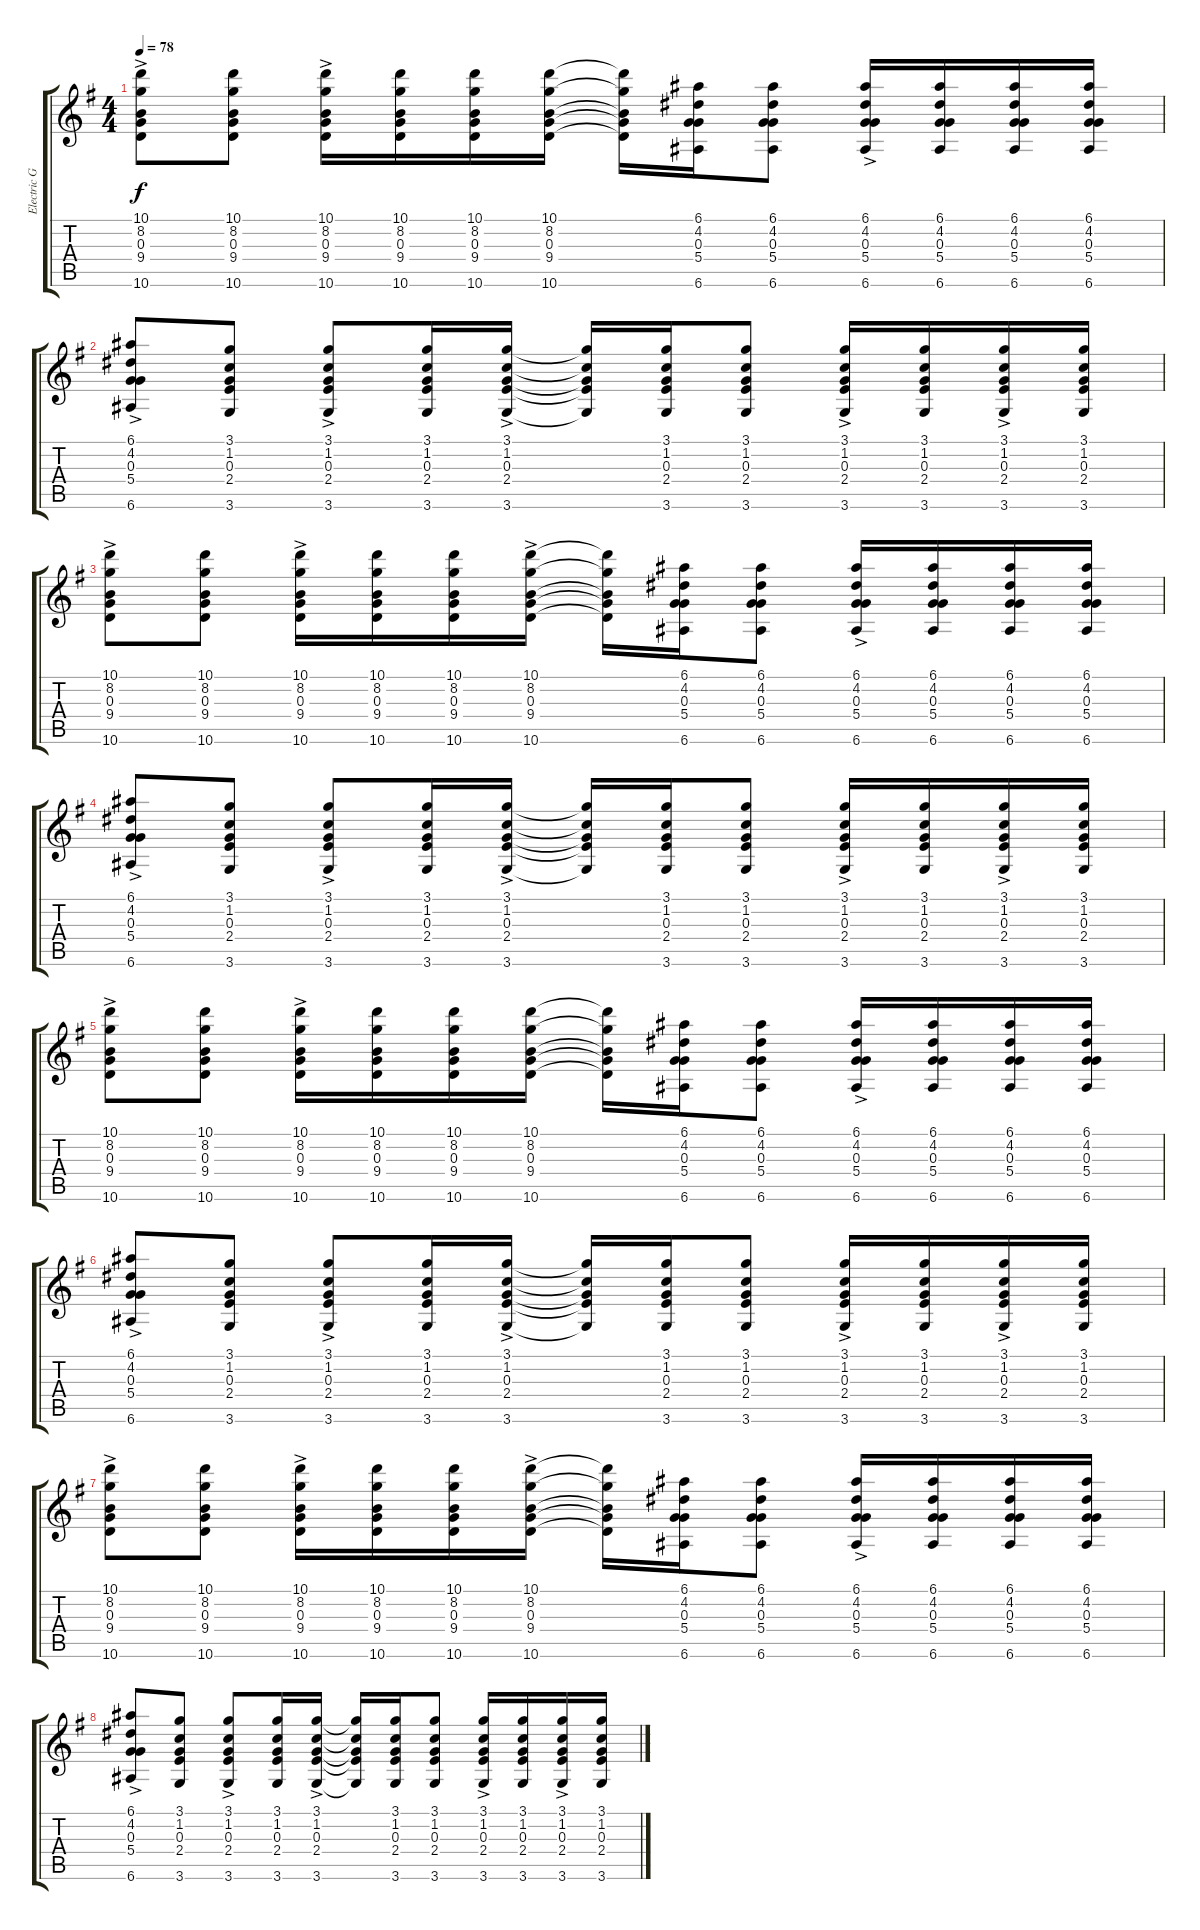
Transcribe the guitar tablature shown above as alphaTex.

\track ("Electric Guitar - Rhythm" "Electric G") {instrument overdrivenguitar}
\staff {score tabs}
\tuning (E4 B3 G3 D3 A2 E2) {hide}
\ts (4 4)
\tempo 78
\clef g2
\ks g
(10.1{ac} 8.2{ac} 0.3{ac} 9.4{ac} 10.6{ac}).8{dy f} (10.1 8.2 0.3 9.4 10.6).8 (10.1{ac} 8.2{ac} 0.3{ac} 9.4{ac} 10.6{ac}).16 (10.1 8.2 0.3 9.4 10.6).16 (10.1 8.2 0.3 9.4 10.6).16 (10.1 8.2 0.3 9.4 10.6).16 (10.1{t} 8.2{t} 0.3{t} 9.4{t} 10.6{t}).16 (6.1 4.2 0.3 5.4 6.6).16 (6.1 4.2 0.3 5.4 6.6).8 (6.1{ac} 4.2{ac} 0.3{ac} 5.4{ac} 6.6{ac}).16 (6.1 4.2 0.3 5.4 6.6).16 (6.1 4.2 0.3 5.4 6.6).16 (6.1 4.2 0.3 5.4 6.6).16 |
(6.1{ac} 4.2{ac} 0.3{ac} 5.4{ac} 6.6{ac}).8 (3.1 1.2 0.3 2.4 3.6).8 (3.1{ac} 1.2{ac} 0.3{ac} 2.4{ac} 3.6{ac}).8 (3.1 1.2 0.3 2.4 3.6).16 (3.1{ac} 1.2{ac} 0.3{ac} 2.4{ac} 3.6{ac}).16 (3.1{t} 1.2{t} 0.3{t} 2.4{t} 3.6{t}).16 (3.1 1.2 0.3 2.4 3.6).16 (3.1 1.2 0.3 2.4 3.6).8 (3.1{ac} 1.2{ac} 0.3{ac} 2.4{ac} 3.6{ac}).16 (3.1 1.2 0.3 2.4 3.6).16 (3.1{ac} 1.2{ac} 0.3{ac} 2.4{ac} 3.6{ac}).16 (3.1 1.2 0.3 2.4 3.6).16 |
(10.1{ac} 8.2{ac} 0.3{ac} 9.4{ac} 10.6{ac}).8 (10.1 8.2 0.3 9.4 10.6).8 (10.1{ac} 8.2{ac} 0.3{ac} 9.4{ac} 10.6{ac}).16 (10.1 8.2 0.3 9.4 10.6).16 (10.1 8.2 0.3 9.4 10.6).16 (10.1{ac} 8.2{ac} 0.3{ac} 9.4{ac} 10.6{ac}).16 (10.1{t} 8.2{t} 0.3{t} 9.4{t} 10.6{t}).16 (6.1 4.2 0.3 5.4 6.6).16 (6.1 4.2 0.3 5.4 6.6).8 (6.1{ac} 4.2{ac} 0.3{ac} 5.4{ac} 6.6{ac}).16 (6.1 4.2 0.3 5.4 6.6).16 (6.1 4.2 0.3 5.4 6.6).16 (6.1 4.2 0.3 5.4 6.6).16 |
(6.1{ac} 4.2{ac} 0.3{ac} 5.4{ac} 6.6{ac}).8 (3.1 1.2 0.3 2.4 3.6).8 (3.1{ac} 1.2{ac} 0.3{ac} 2.4{ac} 3.6{ac}).8 (3.1 1.2 0.3 2.4 3.6).16 (3.1{ac} 1.2{ac} 0.3{ac} 2.4{ac} 3.6{ac}).16 (3.1{t} 1.2{t} 0.3{t} 2.4{t} 3.6{t}).16 (3.1 1.2 0.3 2.4 3.6).16 (3.1 1.2 0.3 2.4 3.6).8 (3.1{ac} 1.2{ac} 0.3{ac} 2.4{ac} 3.6{ac}).16 (3.1 1.2 0.3 2.4 3.6).16 (3.1{ac} 1.2{ac} 0.3{ac} 2.4{ac} 3.6{ac}).16 (3.1 1.2 0.3 2.4 3.6).16 |
(10.1{ac} 8.2{ac} 0.3{ac} 9.4{ac} 10.6{ac}).8 (10.1 8.2 0.3 9.4 10.6).8 (10.1{ac} 8.2{ac} 0.3{ac} 9.4{ac} 10.6{ac}).16 (10.1 8.2 0.3 9.4 10.6).16 (10.1 8.2 0.3 9.4 10.6).16 (10.1 8.2 0.3 9.4 10.6).16 (10.1{t} 8.2{t} 0.3{t} 9.4{t} 10.6{t}).16 (6.1 4.2 0.3 5.4 6.6).16 (6.1 4.2 0.3 5.4 6.6).8 (6.1{ac} 4.2{ac} 0.3{ac} 5.4{ac} 6.6{ac}).16 (6.1 4.2 0.3 5.4 6.6).16 (6.1 4.2 0.3 5.4 6.6).16 (6.1 4.2 0.3 5.4 6.6).16 |
(6.1{ac} 4.2{ac} 0.3{ac} 5.4{ac} 6.6{ac}).8 (3.1 1.2 0.3 2.4 3.6).8 (3.1{ac} 1.2{ac} 0.3{ac} 2.4{ac} 3.6{ac}).8 (3.1 1.2 0.3 2.4 3.6).16 (3.1{ac} 1.2{ac} 0.3{ac} 2.4{ac} 3.6{ac}).16 (3.1{t} 1.2{t} 0.3{t} 2.4{t} 3.6{t}).16 (3.1 1.2 0.3 2.4 3.6).16 (3.1 1.2 0.3 2.4 3.6).8 (3.1{ac} 1.2{ac} 0.3{ac} 2.4{ac} 3.6{ac}).16 (3.1 1.2 0.3 2.4 3.6).16 (3.1{ac} 1.2{ac} 0.3{ac} 2.4{ac} 3.6{ac}).16 (3.1 1.2 0.3 2.4 3.6).16 |
(10.1{ac} 8.2{ac} 0.3{ac} 9.4{ac} 10.6{ac}).8 (10.1 8.2 0.3 9.4 10.6).8 (10.1{ac} 8.2{ac} 0.3{ac} 9.4{ac} 10.6{ac}).16 (10.1 8.2 0.3 9.4 10.6).16 (10.1 8.2 0.3 9.4 10.6).16 (10.1{ac} 8.2{ac} 0.3{ac} 9.4{ac} 10.6{ac}).16 (10.1{t} 8.2{t} 0.3{t} 9.4{t} 10.6{t}).16 (6.1 4.2 0.3 5.4 6.6).16 (6.1 4.2 0.3 5.4 6.6).8 (6.1{ac} 4.2{ac} 0.3{ac} 5.4{ac} 6.6{ac}).16 (6.1 4.2 0.3 5.4 6.6).16 (6.1 4.2 0.3 5.4 6.6).16 (6.1 4.2 0.3 5.4 6.6).16 |
(6.1{ac} 4.2{ac} 0.3{ac} 5.4{ac} 6.6{ac}).8 (3.1 1.2 0.3 2.4 3.6).8 (3.1{ac} 1.2{ac} 0.3{ac} 2.4{ac} 3.6{ac}).8 (3.1 1.2 0.3 2.4 3.6).16 (3.1{ac} 1.2{ac} 0.3{ac} 2.4{ac} 3.6{ac}).16 (3.1{t} 1.2{t} 0.3{t} 2.4{t} 3.6{t}).16 (3.1 1.2 0.3 2.4 3.6).16 (3.1 1.2 0.3 2.4 3.6).8 (3.1{ac} 1.2{ac} 0.3{ac} 2.4{ac} 3.6{ac}).16 (3.1 1.2 0.3 2.4 3.6).16 (3.1{ac} 1.2{ac} 0.3{ac} 2.4{ac} 3.6{ac}).16 (3.1 1.2 0.3 2.4 3.6).16
